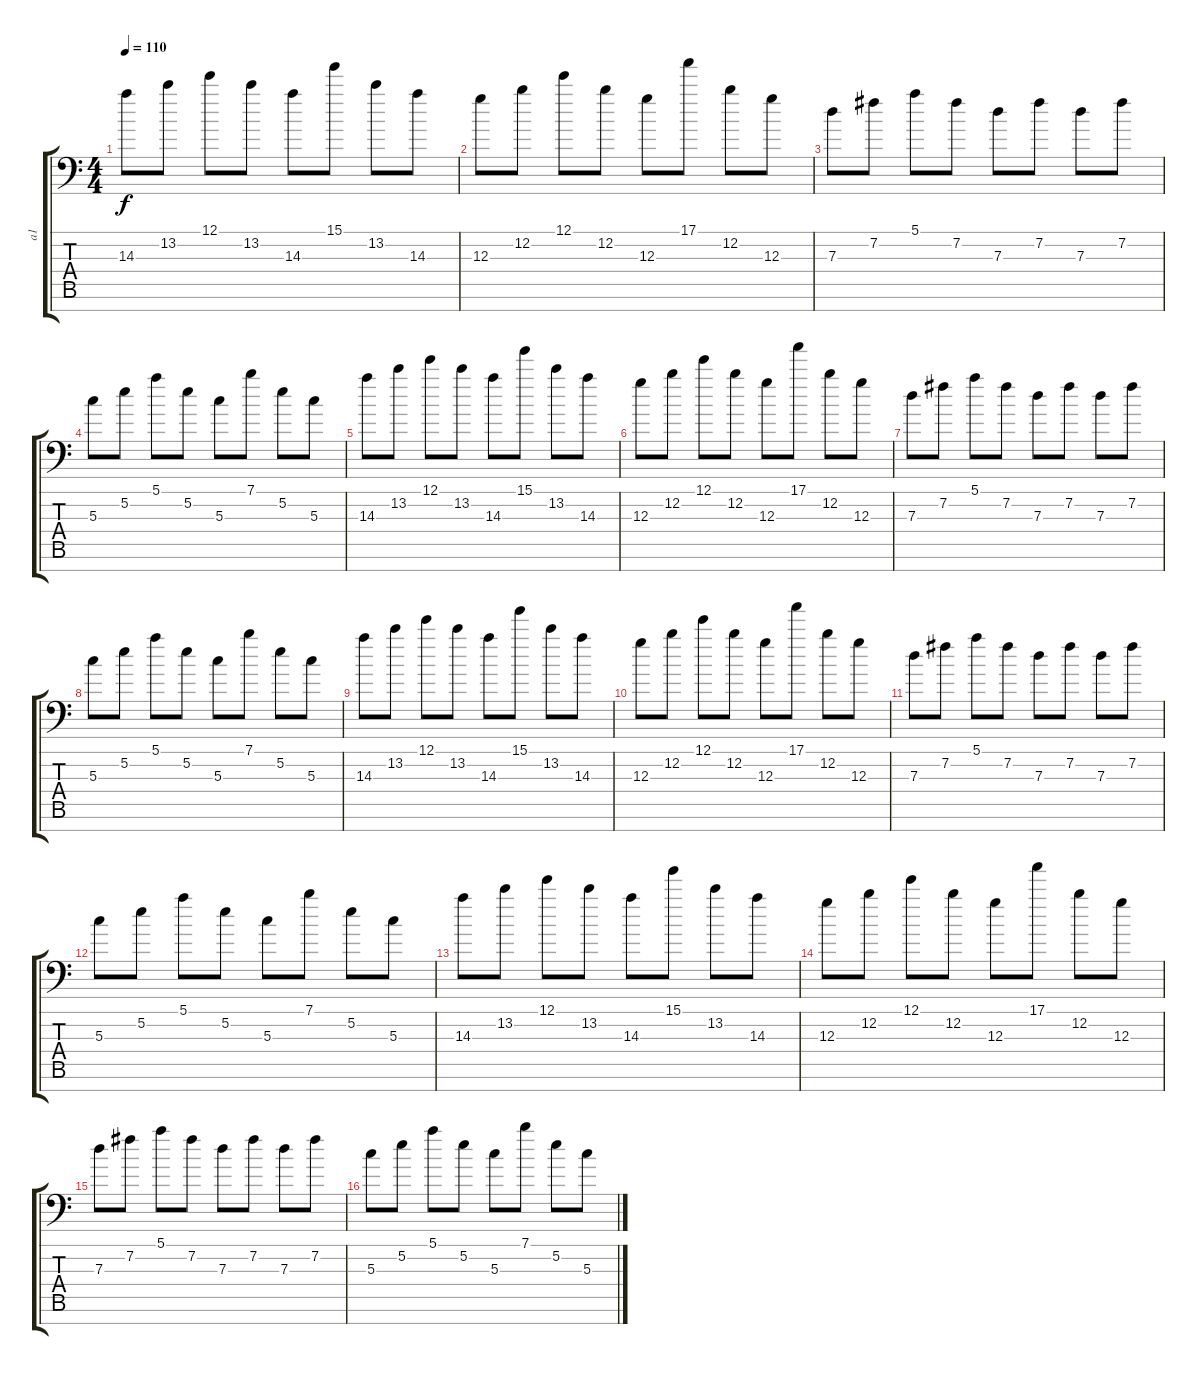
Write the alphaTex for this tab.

\track ("a1" "a1") {instrument electricguitarjazz}
\staff {score tabs}
\tuning (E4 B3 G3 D3 A2 E2 A1) {hide}
\ts (4 4)
\tempo 110
\clef f4
\ks c
14.3.8{dy f} 13.2.8 12.1.8 13.2.8 14.3.8 15.1.8 13.2.8 14.3.8 |
12.3.8 12.2.8 12.1.8 12.2.8 12.3.8 17.1.8 12.2.8 12.3.8 |
7.3.8 7.2.8 5.1.8 7.2.8 7.3.8 7.2.8 7.3.8 7.2.8 |
5.3.8 5.2.8 5.1.8 5.2.8 5.3.8 7.1.8 5.2.8 5.3.8 |
14.3.8 13.2.8 12.1.8 13.2.8 14.3.8 15.1.8 13.2.8 14.3.8 |
12.3.8 12.2.8 12.1.8 12.2.8 12.3.8 17.1.8 12.2.8 12.3.8 |
7.3.8 7.2.8 5.1.8 7.2.8 7.3.8 7.2.8 7.3.8 7.2.8 |
5.3.8 5.2.8 5.1.8 5.2.8 5.3.8 7.1.8 5.2.8 5.3.8 |
14.3.8 13.2.8 12.1.8 13.2.8 14.3.8 15.1.8 13.2.8 14.3.8 |
12.3.8 12.2.8 12.1.8 12.2.8 12.3.8 17.1.8 12.2.8 12.3.8 |
7.3.8 7.2.8 5.1.8 7.2.8 7.3.8 7.2.8 7.3.8 7.2.8 |
5.3.8 5.2.8 5.1.8 5.2.8 5.3.8 7.1.8 5.2.8 5.3.8 |
14.3.8 13.2.8 12.1.8 13.2.8 14.3.8 15.1.8 13.2.8 14.3.8 |
12.3.8 12.2.8 12.1.8 12.2.8 12.3.8 17.1.8 12.2.8 12.3.8 |
7.3.8 7.2.8 5.1.8 7.2.8 7.3.8 7.2.8 7.3.8 7.2.8 |
5.3.8 5.2.8 5.1.8 5.2.8 5.3.8 7.1.8 5.2.8 5.3.8
